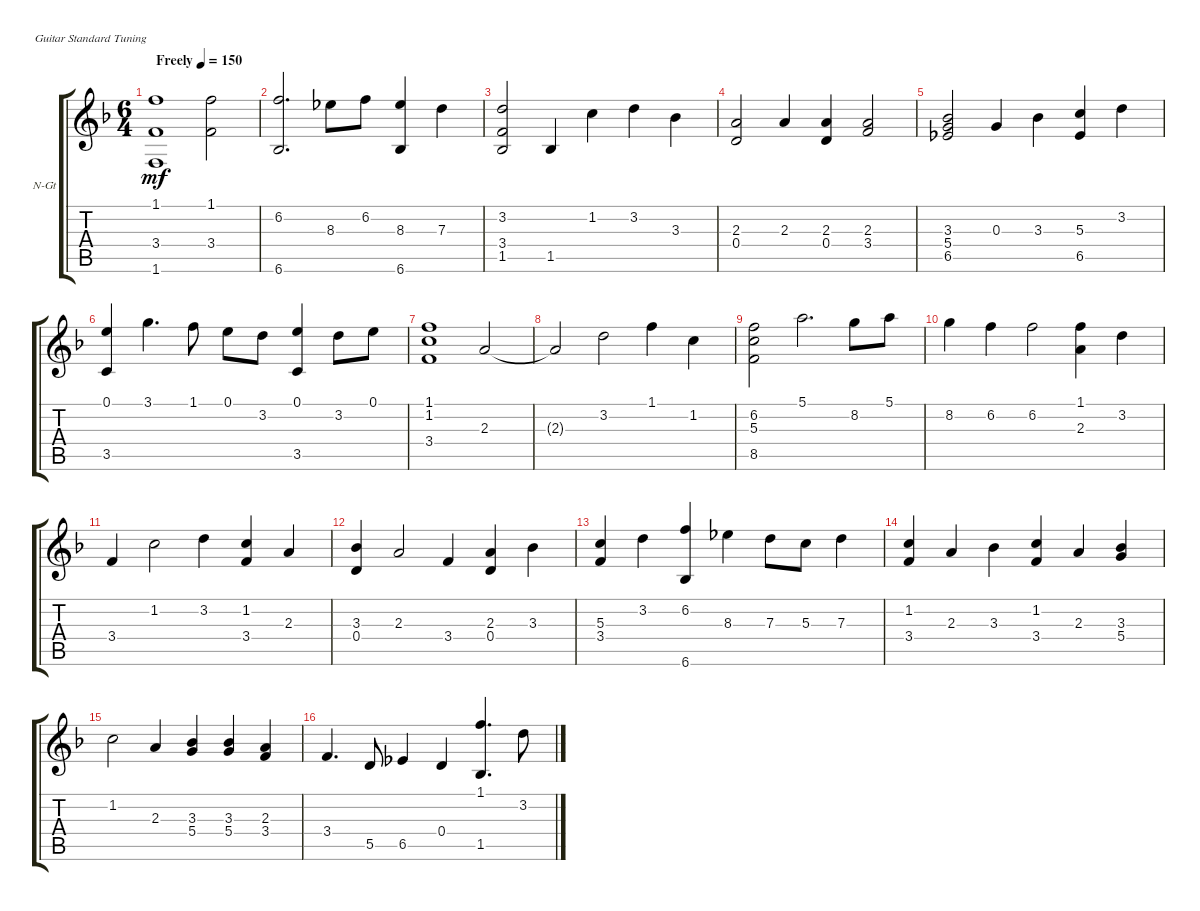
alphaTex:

\defaultSystemsLayout 4
\bracketExtendMode groupsimilarinstruments
\firstSystemTrackNameOrientation horizontal
\otherSystemsTrackNameOrientation horizontal
\track ("Nylon Guitar" "N-Gt") {instrument acousticguitarnylon}
\staff {score tabs}
\tuning (E4 B3 G3 D3 A2 E2)
\ts (6 4)
\tempo (150 "Freely")
\clef g2
\ks f
(1.1 3.4 1.6).1{dy mf instrument acousticguitarnylon} (1.1 3.4).2 |
(6.6 6.2).2{d} 8.3.8 6.2.8 (6.6 8.3).4 7.3.4 |
(1.5 3.4 3.2).2 1.5.4 1.2.4 3.2.4 3.3.4 |
(2.3 0.4).2 2.3.4 (2.3 0.4).4 (2.3 3.4).2 |
(6.5 5.4 3.3).2 0.3.4 3.3.4 (5.3 6.5).4 3.2.4 |
(3.5 0.1).4 3.1.4{d} 1.1.8 0.1.8 3.2.8 (0.1 3.5).4 3.2.8 0.1.8 |
(3.4 1.2 1.1).1 2.3.2 |
2.3{t}.2 3.2.2 1.1.4 1.2.4 |
(8.5 5.3 6.2).2 5.1.2{d} 8.2.8 5.1.8 |
8.2.4 6.2.4 6.2.2 (1.1 2.3).4 3.2.4 |
3.4.4 1.2.2 3.2.4 (1.2 3.4).4 2.3.4 |
(3.3 0.4).4 2.3.2 3.4.4 (0.4 2.3).4 3.3.4 |
(3.4 5.3).4 3.2.4 (6.2 6.6).4 8.3.4 7.3.8 5.3.8 7.3.4 |
(1.2 3.4).4 2.3.4 3.3.4 (1.2 3.4).4 2.3.4 (3.3 5.4).4 |
1.2.2 2.3.4 (3.3 5.4).4 (5.4 3.3).4 (2.3 3.4).4 |
3.4.4{d} 5.5.8 6.5.4 0.4.4 (1.5 1.1).4{d} 3.2.8
